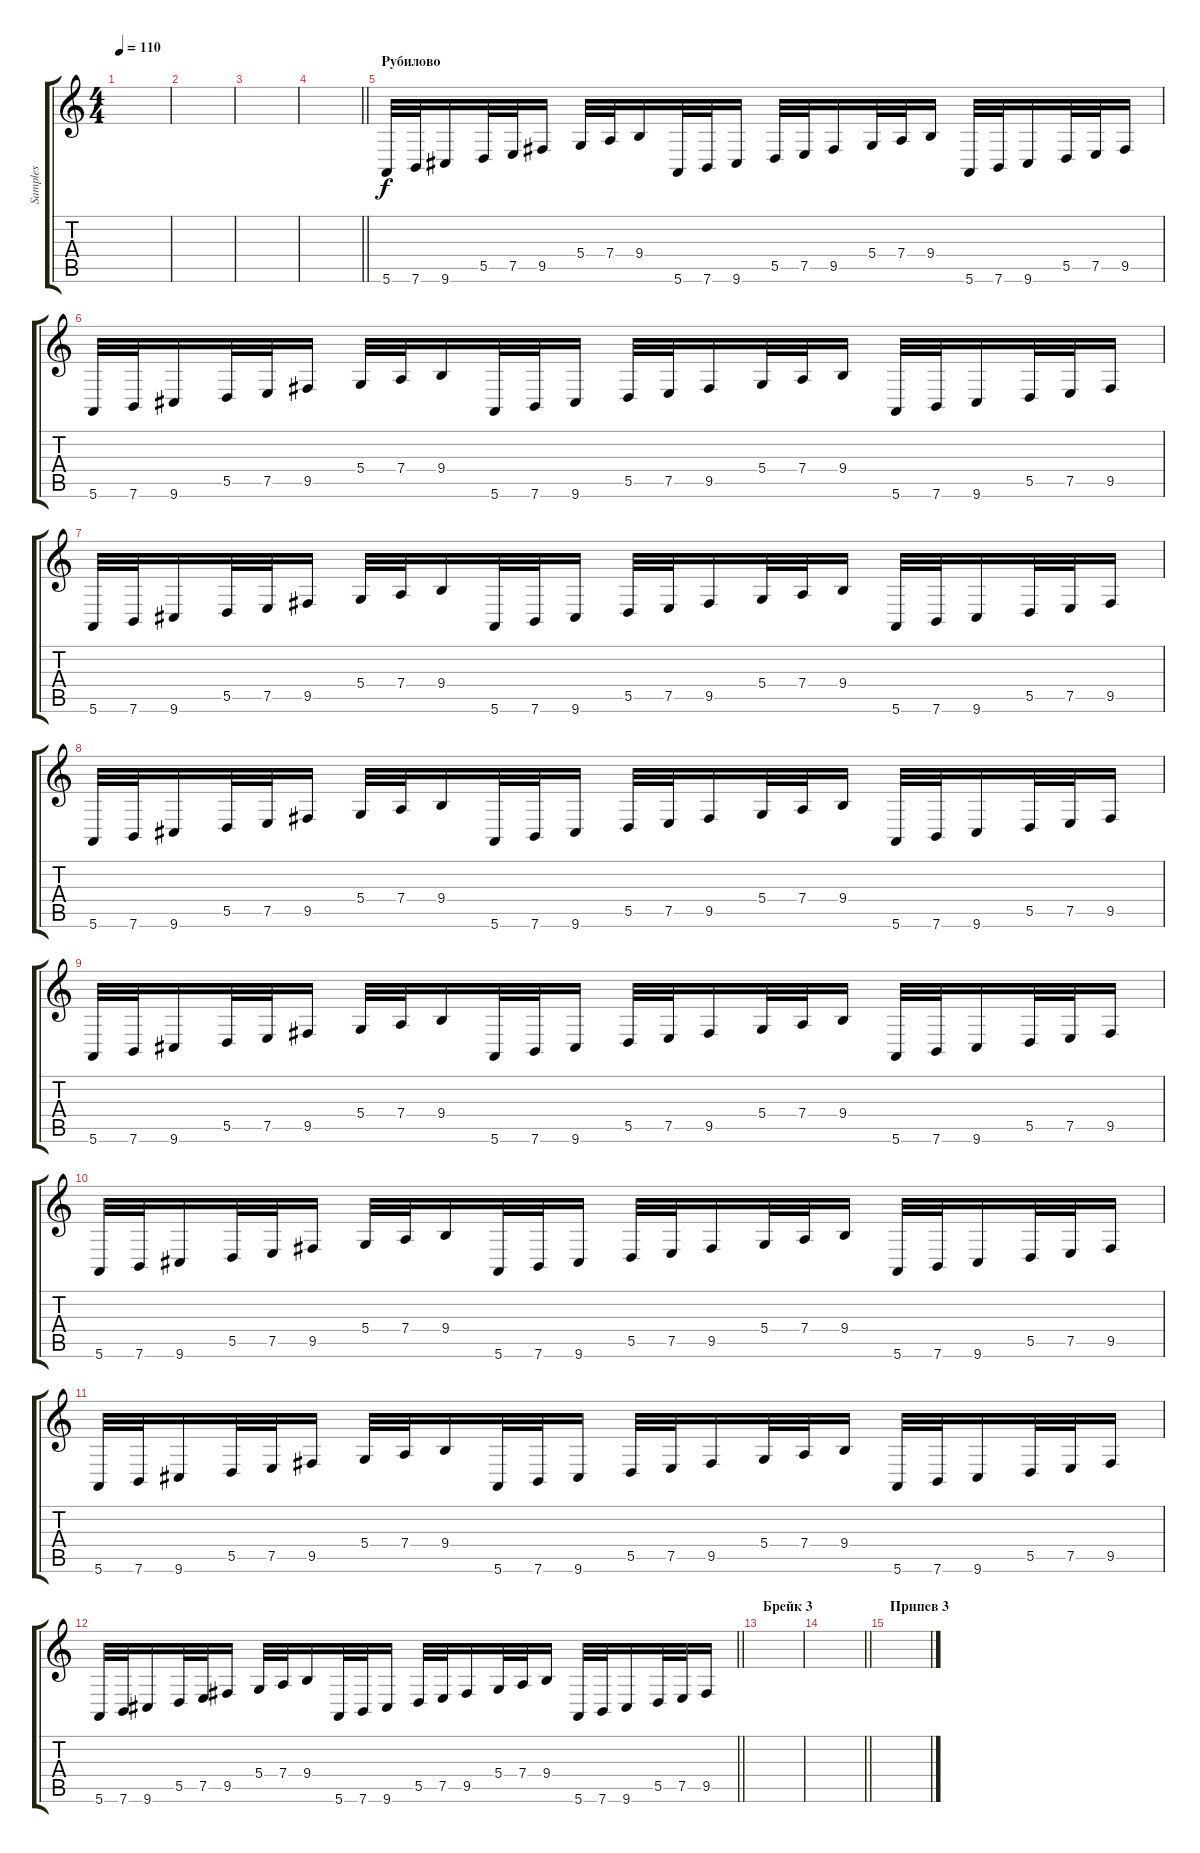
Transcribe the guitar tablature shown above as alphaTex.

\track ("Samples" "Samples") {mute instrument brightacousticpiano}
\staff {score tabs}
\tuning (E4 B3 G3 D3 A2 E2) {hide}
\ts (4 4)
\tempo 110
\clef g2
\ks c
|
|
|
\barLineRight lightlight
|
\section ("" "Рубилово")
5.6.32 7.6.32 9.6.16 5.5.32 7.5.32 9.5.16 5.4.32 7.4.32 9.4.16 5.6.32 7.6.32 9.6.16 5.5.32 7.5.32 9.5.16 5.4.32 7.4.32 9.4.16 5.6.32 7.6.32 9.6.16 5.5.32 7.5.32 9.5.16 |
5.6.32 7.6.32 9.6.16 5.5.32 7.5.32 9.5.16 5.4.32 7.4.32 9.4.16 5.6.32 7.6.32 9.6.16 5.5.32 7.5.32 9.5.16 5.4.32 7.4.32 9.4.16 5.6.32 7.6.32 9.6.16 5.5.32 7.5.32 9.5.16 |
5.6.32 7.6.32 9.6.16 5.5.32 7.5.32 9.5.16 5.4.32 7.4.32 9.4.16 5.6.32 7.6.32 9.6.16 5.5.32 7.5.32 9.5.16 5.4.32 7.4.32 9.4.16 5.6.32 7.6.32 9.6.16 5.5.32 7.5.32 9.5.16 |
5.6.32 7.6.32 9.6.16 5.5.32 7.5.32 9.5.16 5.4.32 7.4.32 9.4.16 5.6.32 7.6.32 9.6.16 5.5.32 7.5.32 9.5.16 5.4.32 7.4.32 9.4.16 5.6.32 7.6.32 9.6.16 5.5.32 7.5.32 9.5.16 |
5.6.32 7.6.32 9.6.16 5.5.32 7.5.32 9.5.16 5.4.32 7.4.32 9.4.16 5.6.32 7.6.32 9.6.16 5.5.32 7.5.32 9.5.16 5.4.32 7.4.32 9.4.16 5.6.32 7.6.32 9.6.16 5.5.32 7.5.32 9.5.16 |
5.6.32 7.6.32 9.6.16 5.5.32 7.5.32 9.5.16 5.4.32 7.4.32 9.4.16 5.6.32 7.6.32 9.6.16 5.5.32 7.5.32 9.5.16 5.4.32 7.4.32 9.4.16 5.6.32 7.6.32 9.6.16 5.5.32 7.5.32 9.5.16 |
5.6.32 7.6.32 9.6.16 5.5.32 7.5.32 9.5.16 5.4.32 7.4.32 9.4.16 5.6.32 7.6.32 9.6.16 5.5.32 7.5.32 9.5.16 5.4.32 7.4.32 9.4.16 5.6.32 7.6.32 9.6.16 5.5.32 7.5.32 9.5.16 |
\barLineRight lightlight
5.6.32 7.6.32 9.6.16 5.5.32 7.5.32 9.5.16 5.4.32 7.4.32 9.4.16 5.6.32 7.6.32 9.6.16 5.5.32 7.5.32 9.5.16 5.4.32 7.4.32 9.4.16 5.6.32 7.6.32 9.6.16 5.5.32 7.5.32 9.5.16 |
\section ("" "Брейк 3")
|
\barLineRight lightlight
|
\section ("" "Припев 3")
